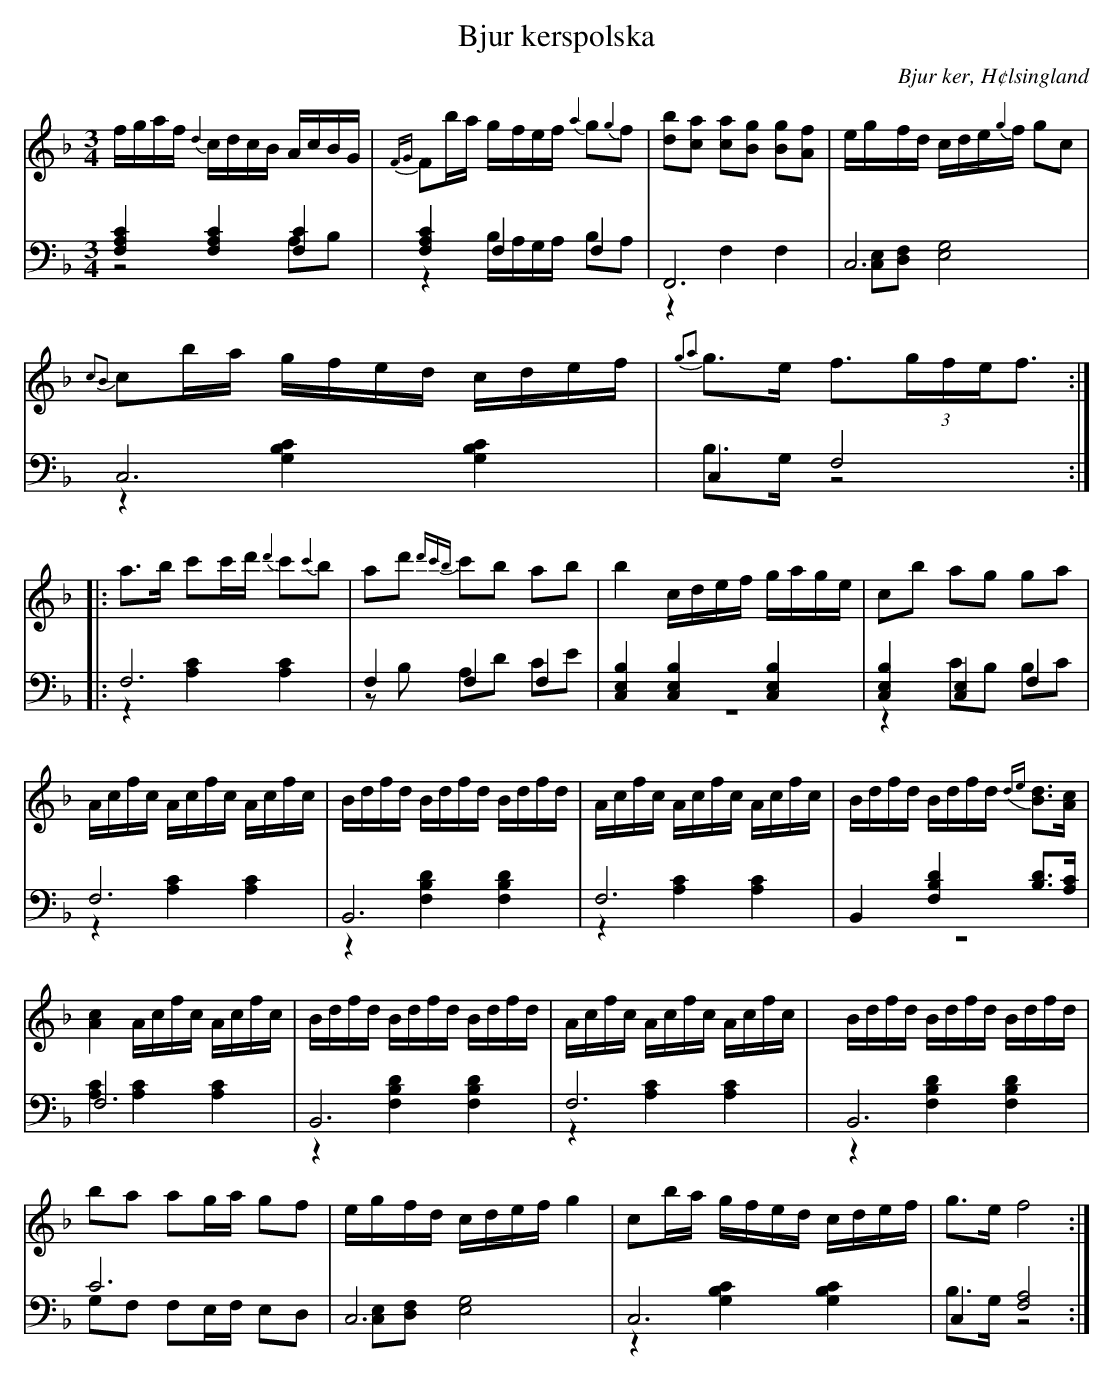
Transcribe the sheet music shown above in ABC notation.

X:1
T: Bjur kerspolska
O: Bjur ker, H¢lsingland
M: 3/4
L: 1/16
K: F
V:1
V:2
V:3 merge
V:1
fgaf {d2}cdcB AcBG|{FG}F2ba gfef {a2}g2{g2}f2|[d2b2][c2a2] [c2a2][B2g2] [B2g2][A2f2] |egfd cde{g2}f g2c2|
{c2B2}c2ba gfed cdef|{g2a2}g2>e2 f3(3gfef3:|
|:a2>b2 c'2c'd' {d'2}c'2{c'2}b2|a2d'2 {d'c'b}c'2b2 a2b2|b4 cdef gage|c2b2 a2g2 g2a2|
Acfc Acfc Acfc|Bdfd Bdfd Bdfd|Acfc Acfc Acfc|Bdfd Bdfd {de}[B2d2]>[A2c2]|
[A4c4] Acfc Acfc|Bdfd Bdfd Bdfd|Acfc Acfc Acfc|Bdfd Bdfd Bdfd|
b2a2 a2ga g2f2|egfd cdef g4|c2ba gfed cdef|g2>e2 f8:|
V:2 clef=bass
[F,4A,4C4] [F,4A,4C4] [F,4C4]|[F,4A,4C4] F,4 F,4|F,,12|C,12|
C,12|C,4 F,8:|
|:F,12|F,4 F,4 F,4|[C,4E,4B,4] [C,4E,4B,4] [C,4E,4B,4]|[C,4E,4B,4] [C,4E,4] F,4|
F,12|B,,12|F,12|B,,4 [F,4B,4D4] [B,2D2]>[A,2C2]|
F,12|B,,12|F,12|B,,12|
C12|C,12|C,12|C,4 [F,8A,8]:|
V:3 clef=bass
z8 A,2B,2|z4 B,A,G,A, B,2A,2|z4 F,4 F,4|[C,2E,2][D,2F,2] [E,8G,8]|
z4 [G,4B,4C4] [G,4B,4C4]|B,2>G,2 z8:|
|:z4 [A,4C4] [A,4C4]|z2B,2 A,2D2 C2E2|z12|z4 C2B,2 B,2C2|
z4 [A,4C4] [A,4C4]|z4 [F,4B,4D4] [F,4B,4D4]|z4 [A,4C4] [A,4C4]|z12|
[A,4C4] [A,4C4] [A,4C4]|z4 [F,4B,4D4] [F,4B,4D4]|z4 [A,4C4] [A,4C4]|
|z4 [F,4B,4D4] [F,4B,4D4]|G,2F,2 F,2E,F, E,2D,2|[C,2E,2][D,2F,2] [E,8G,8]|z4 [G,4B,4C4] [G,4B,4C4]|B,2>G,2 z8:|
